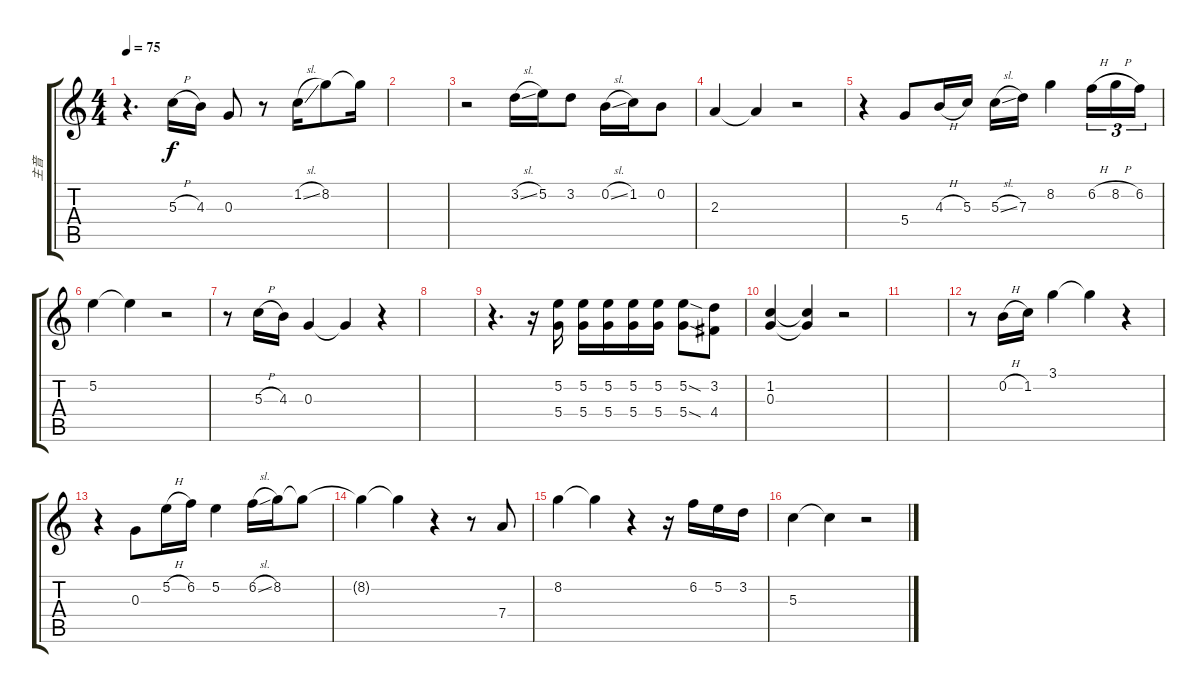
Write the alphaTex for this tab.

\track ("主音" "主音") {instrument acousticguitarnylon}
\staff {score tabs}
\tuning (E4 B3 G3 D3 A2 E2) {hide}
\ts (4 4)
\tempo 75
\clef g2
\ks c
r.4{d dy f} 5.3{h}.16 4.3.16 0.3.8 r.8 1.2{sl}.16 8.2.8 8.2{t}.16 |
|
r.2 3.2{sl}.16 5.2.16 3.2.8 0.2{sl}.16 1.2.16 0.2.8 |
2.3.4 2.3{t}.4 r.2 |
r.4 5.4.8 4.3{h}.16 5.3.16 5.3{sl}.16 7.3.16 8.2.4 6.2{h}.16{tu (3 2)} 8.2{h}.16{tu (3 2)} 6.2.16{tu (3 2)} |
5.2.4 5.2{t}.4 r.2 |
r.8 5.3{h}.16 4.3.16 0.3.4 0.3{t}.4 r.4 |
|
r.4{d} r.16 (5.2 5.4).16 (5.2 5.4).16 (5.2 5.4).16 (5.2 5.4).16 (5.2 5.4).16 (5.2{sod} 5.4{sod}).8 (3.2 4.4).8 |
(1.2 0.3).4 (1.2{t} 0.3{t}).4 r.2 |
|
r.8 0.2{h}.16 1.2.16 3.1.4 3.1{t}.4 r.4 |
r.4 0.3.8 5.2{h}.16 6.2.16 5.2.4 6.2{sl}.16 8.2.16 8.2{t}.8 |
8.2{t}.4 8.2{t}.4 r.4 r.8 7.4.8 |
8.2.4 8.2{t}.4 r.4 r.16 6.2.16 5.2.16 3.2.16 |
5.3.4 5.3{t}.4 r.2
